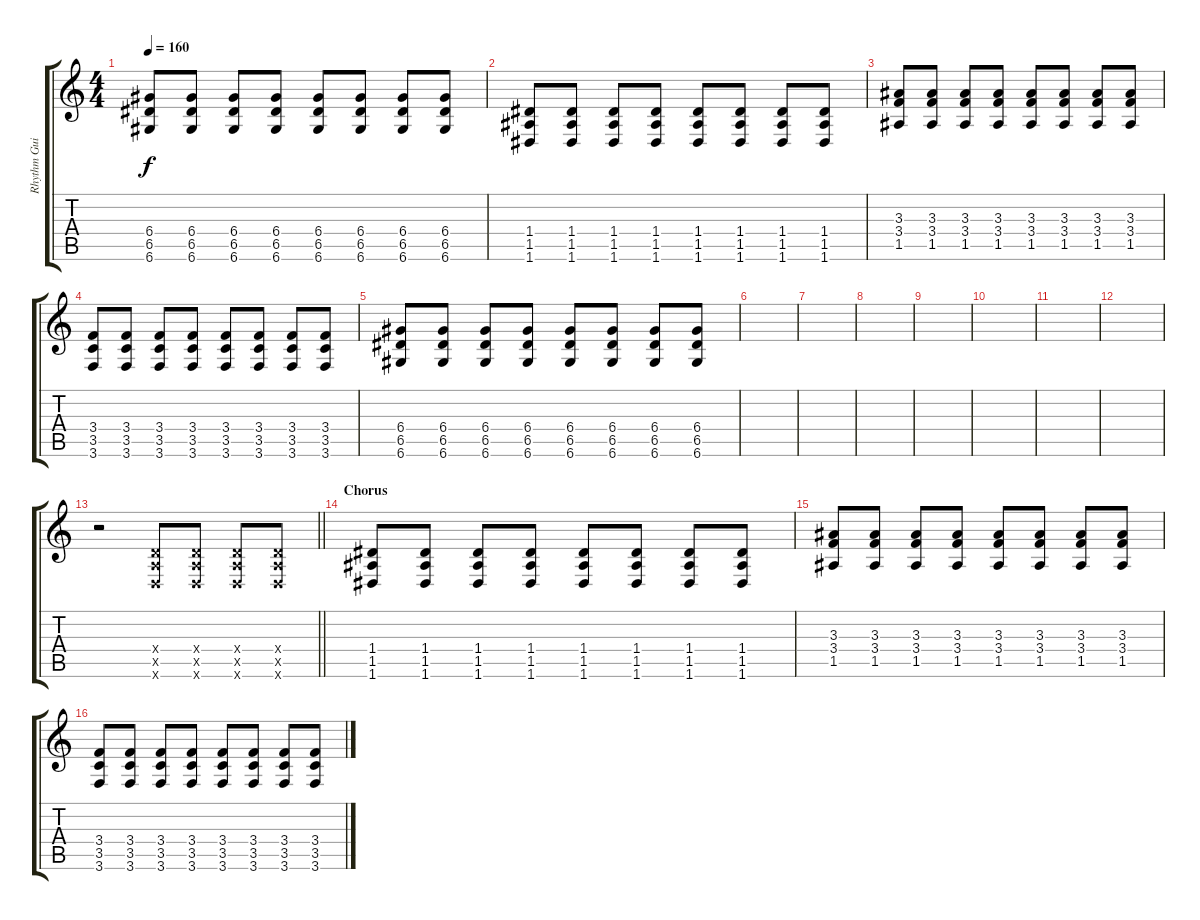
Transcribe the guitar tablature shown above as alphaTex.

\track ("Rhythm Guitar" "Rhythm Gui") {instrument distortionguitar}
\staff {score tabs}
\tuning (E4 B3 G3 D3 A2 D2) {hide}
\ts (4 4)
\tempo 160
\clef g2
\ks c
(6.4 6.5 6.6).8{dy f} (6.4 6.5 6.6).8 (6.4 6.5 6.6).8 (6.4 6.5 6.6).8 (6.4 6.5 6.6).8 (6.4 6.5 6.6).8 (6.4 6.5 6.6).8 (6.4 6.5 6.6).8 |
(1.4 1.5 1.6).8 (1.4 1.5 1.6).8 (1.4 1.5 1.6).8 (1.4 1.5 1.6).8 (1.4 1.5 1.6).8 (1.4 1.5 1.6).8 (1.4 1.5 1.6).8 (1.4 1.5 1.6).8 |
(3.3 3.4 1.5).8 (3.3 3.4 1.5).8 (3.3 3.4 1.5).8 (3.3 3.4 1.5).8 (3.3 3.4 1.5).8 (3.3 3.4 1.5).8 (3.3 3.4 1.5).8 (3.3 3.4 1.5).8 |
(3.4 3.5 3.6).8 (3.4 3.5 3.6).8 (3.4 3.5 3.6).8 (3.4 3.5 3.6).8 (3.4 3.5 3.6).8 (3.4 3.5 3.6).8 (3.4 3.5 3.6).8 (3.4 3.5 3.6).8 |
(6.4 6.5 6.6).8 (6.4 6.5 6.6).8 (6.4 6.5 6.6).8 (6.4 6.5 6.6).8 (6.4 6.5 6.6).8 (6.4 6.5 6.6).8 (6.4 6.5 6.6).8 (6.4 6.5 6.6).8 |
|
|
|
|
|
|
|
\barLineRight lightlight
r.2 (0.4{x} 0.5{x} 0.6{x}).8 (0.4{x} 0.5{x} 0.6{x}).8 (0.4{x} 0.5{x} 0.6{x}).8 (0.4{x} 0.5{x} 0.6{x}).8 |
\section ("" "Chorus")
(1.4 1.5 1.6).8 (1.4 1.5 1.6).8 (1.4 1.5 1.6).8 (1.4 1.5 1.6).8 (1.4 1.5 1.6).8 (1.4 1.5 1.6).8 (1.4 1.5 1.6).8 (1.4 1.5 1.6).8 |
(3.3 3.4 1.5).8 (3.3 3.4 1.5).8 (3.3 3.4 1.5).8 (3.3 3.4 1.5).8 (3.3 3.4 1.5).8 (3.3 3.4 1.5).8 (3.3 3.4 1.5).8 (3.3 3.4 1.5).8 |
(3.4 3.5 3.6).8 (3.4 3.5 3.6).8 (3.4 3.5 3.6).8 (3.4 3.5 3.6).8 (3.4 3.5 3.6).8 (3.4 3.5 3.6).8 (3.4 3.5 3.6).8 (3.4 3.5 3.6).8
